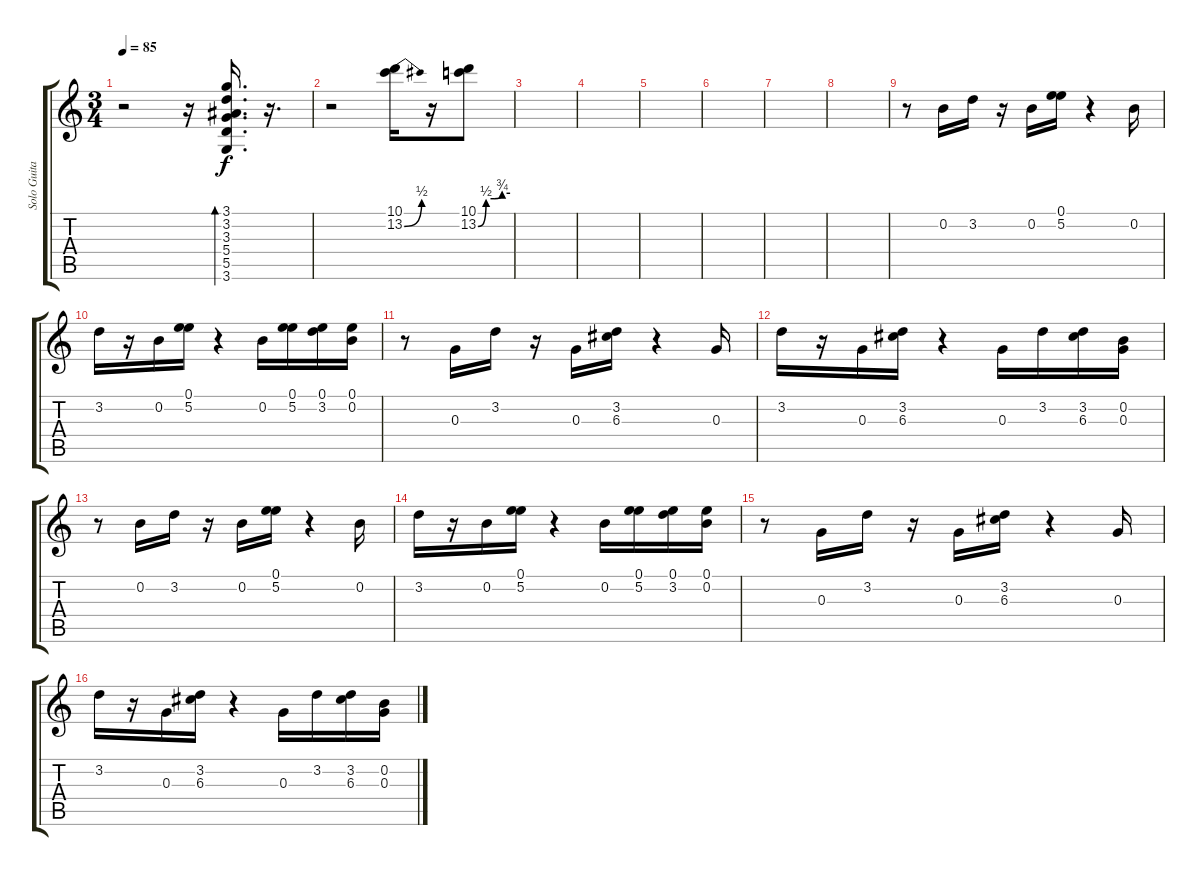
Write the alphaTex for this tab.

\track ("Solo Guitar" "Solo Guita") {instrument distortionguitar}
\staff {score tabs}
\tuning (E4 B3 G3 D3 A2 E2) {hide}
\ts (3 4)
\tempo 85
\clef g2
\ks c
r.2{dy f} r.16 (3.1 3.2 3.3 5.4 5.5 3.6).16{d bd 60} r.16{d} |
r.2 (10.1 13.2{be (bend 0 0 60 2)}).16 r.16 (10.1 13.2{be (custom 0 0 15 2 30 2 45 3 60 3)}).8 |
|
|
|
|
|
|
r.8 0.2.16 3.2.16 r.16 0.2.16 (0.1 5.2).16 r.4 0.2.16 |
3.2.16 r.16 0.2.16 (0.1 5.2).16 r.4 0.2.16 (0.1 5.2).16 (0.1 3.2).16 (0.1 0.2).16 |
r.8 0.3.16 3.2.16 r.16 0.3.16 (3.2 6.3).16 r.4 0.3.16 |
3.2.16 r.16 0.3.16 (3.2 6.3).16 r.4 0.3.16 3.2.16 (3.2 6.3).16 (0.2 0.3).16 |
r.8 0.2.16 3.2.16 r.16 0.2.16 (0.1 5.2).16 r.4 0.2.16 |
3.2.16 r.16 0.2.16 (0.1 5.2).16 r.4 0.2.16 (0.1 5.2).16 (0.1 3.2).16 (0.1 0.2).16 |
r.8 0.3.16 3.2.16 r.16 0.3.16 (3.2 6.3).16 r.4 0.3.16 |
3.2.16 r.16 0.3.16 (3.2 6.3).16 r.4 0.3.16 3.2.16 (3.2 6.3).16 (0.2 0.3).16
